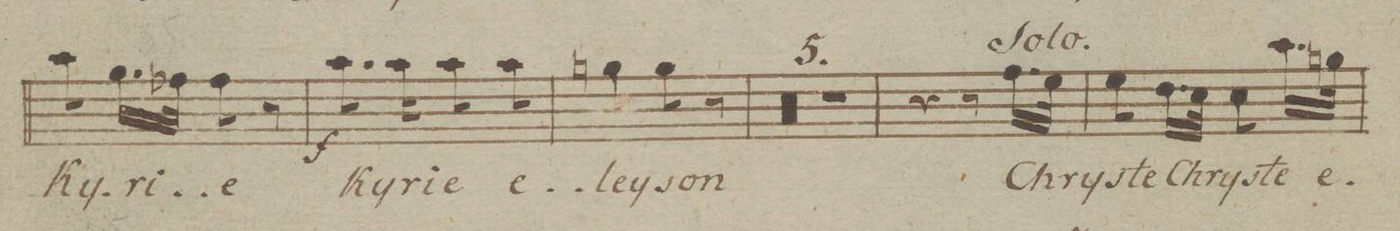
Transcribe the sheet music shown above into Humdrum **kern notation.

**kern	**text	**dynam
*I"Canto.	*	*
*clefC1	*	*
*k[b-e-]	*	*
*M2/4	*	*
8ff\	Ky-	.
16.ee-\LL	-ri-	.
32dd-X\JJk	.	.
8dd-\	-e	.
8r	.	.
=35	=35	=35
8.ff\	Ky-	f
16ff\	-ri-	.
8ff\	-e	.
8ff\	e-	.
=36	=36	=36
4een\	-ley-	.
8ee\	-son	.
8r	.	.
=37	=37	=37
0r	.	.
=38	=38	=38
=39	=39	=39
=40	=40	=40
=41	=41	=41
2r	.	.
=42	=42	=42
4r	.	.
8r	.	.
16.dd\LL	Chry-	.
32cc\JJk	.	.
=43	=43	=43
8cc\	-ste	.
16.b-\LL	Chry-	.
32a\JJk	.	.
8a\	-ste	.
16.ff\LL	e-	.
32een\JJk	.	.
=44	=44	=44
*-	*-	*-
